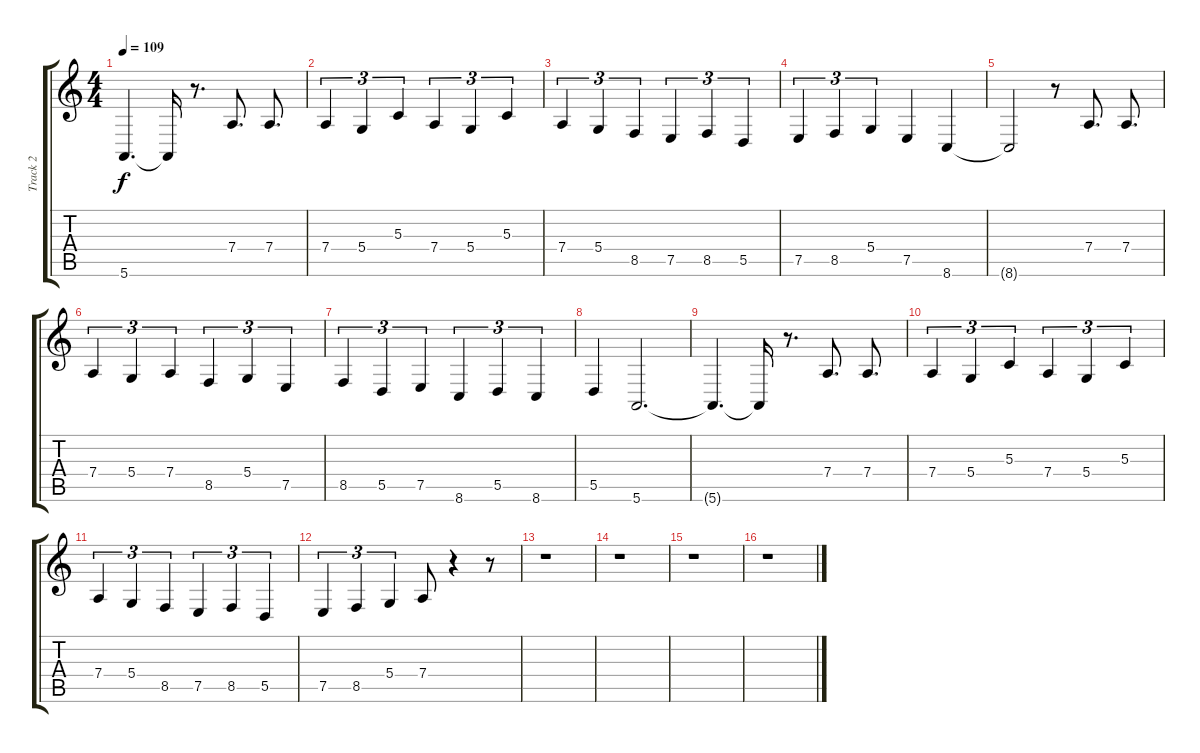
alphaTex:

\track ("Track 2" "Track 2") {instrument stringensemble1}
\staff {score tabs}
\tuning (E4 B3 G3 D3 A2 E2) {hide}
\ts (4 4)
\tempo 109
\clef g2
\ks c
5.6{t}.4{d dy f} 5.6{t}.16 r.8{d} 7.4.8{d} 7.4.8{d} |
7.4.4{tu (3 2)} 5.4.4{tu (3 2)} 5.3.4{tu (3 2)} 7.4.4{tu (3 2)} 5.4.4{tu (3 2)} 5.3.4{tu (3 2)} |
7.4.4{tu (3 2)} 5.4.4{tu (3 2)} 8.5.4{tu (3 2)} 7.5.4{tu (3 2)} 8.5.4{tu (3 2)} 5.5.4{tu (3 2)} |
7.5.4{tu (3 2)} 8.5.4{tu (3 2)} 5.4.4{tu (3 2)} 7.5.4 8.6.4 |
8.6{t}.2 r.8 7.4.8{d} 7.4.8{d} |
7.4.4{tu (3 2)} 5.4.4{tu (3 2)} 7.4.4{tu (3 2)} 8.5.4{tu (3 2)} 5.4.4{tu (3 2)} 7.5.4{tu (3 2)} |
8.5.4{tu (3 2)} 5.5.4{tu (3 2)} 7.5.4{tu (3 2)} 8.6.4{tu (3 2)} 5.5.4{tu (3 2)} 8.6.4{tu (3 2)} |
5.5.4 5.6.2{d} |
5.6{t}.4{d} 5.6{t}.16 r.8{d} 7.4.8{d} 7.4.8{d} |
7.4.4{tu (3 2)} 5.4.4{tu (3 2)} 5.3.4{tu (3 2)} 7.4.4{tu (3 2)} 5.4.4{tu (3 2)} 5.3.4{tu (3 2)} |
7.4.4{tu (3 2)} 5.4.4{tu (3 2)} 8.5.4{tu (3 2)} 7.5.4{tu (3 2)} 8.5.4{tu (3 2)} 5.5.4{tu (3 2)} |
7.5.4{tu (3 2)} 8.5.4{tu (3 2)} 5.4.4{tu (3 2)} 7.4.8 r.4 r.8 |
r.1 |
r.1 |
r.1 |
r.1
